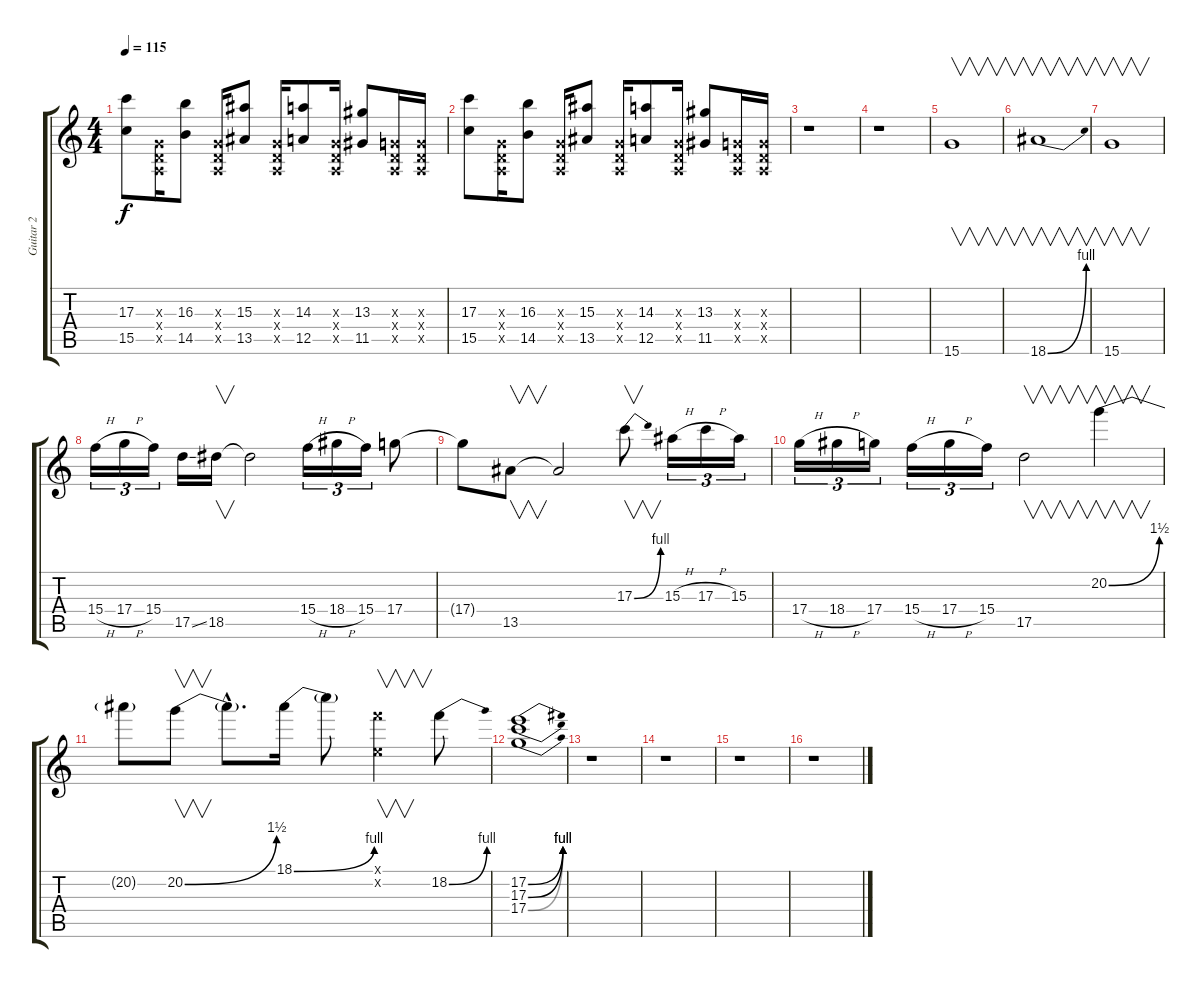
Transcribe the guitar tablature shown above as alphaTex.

\track ("Guitar 2" "Guitar 2") {instrument overdrivenguitar}
\staff {score tabs}
\tuning (E4 B3 G3 D3 A2 E2) {hide}
\ts (4 4)
\tempo 115
\clef g2
\ks c
(17.3 15.5).8{dy f} (0.3{x} 0.4{x} 0.5{x}).16 (16.3 14.5).8 (0.3{x} 0.4{x} 0.5{x}).16 (15.3 13.5).8 (0.3{x} 0.4{x} 0.5{x}).16 (14.3 12.5).8 (0.3{x} 0.4{x} 0.5{x}).16 (13.3 11.5).8 (0.3{x} 0.4{x} 0.5{x}).16 (0.3{x} 0.4{x} 0.5{x}).16 |
(17.3 15.5).8 (0.3{x} 0.4{x} 0.5{x}).16 (16.3 14.5).8 (0.3{x} 0.4{x} 0.5{x}).16 (15.3 13.5).8 (0.3{x} 0.4{x} 0.5{x}).16 (14.3 12.5).8 (0.3{x} 0.4{x} 0.5{x}).16 (13.3 11.5).8 (0.3{x} 0.4{x} 0.5{x}).16 (0.3{x} 0.4{x} 0.5{x}).16 |
r.1 |
r.1 |
15.6.1{v} |
18.6{be (bend 0 0 60 4)}.1{v} |
15.6.1{v} |
15.4{h}.16{tu (3 2)} 17.4{h}.16{tu (3 2)} 15.4.16{tu (3 2)} 17.5{ss}.16 18.5.16{v} 18.5{t}.2 15.4{h}.16{tu (3 2)} 18.4{h}.16{tu (3 2)} 15.4.16{tu (3 2)} 17.4.8 |
17.4{t}.8 13.5.8{v} 13.5{t}.2 17.3{be (bend 0 0 60 4)}.8{v} 15.3{h}.16{tu (3 2)} 17.3{h}.16{tu (3 2)} 15.3.16{tu (3 2)} |
17.4{h}.16{tu (3 2)} 18.4{h}.16{tu (3 2)} 17.4.16{tu (3 2)} 15.4{h}.16{tu (3 2)} 17.4{h}.16{tu (3 2)} 15.4.16{tu (3 2)} 17.5.2{v} 20.2{be (bend 0 0 60 6)}.4{v} |
20.2{t}.8 20.2{be (bend 0 0 60 6)}.8{v} 20.2{hac t}.8{d} 18.1{be (bend 0 0 60 4)}.16 18.1{t}.8 (0.1{x} 18.2{x}).4{v} 18.2{be (bend 0 0 60 4)}.8 |
(17.2{be (bend 0 0 60 4)} 17.3{be (bend 0 0 60 4)} 17.4{be (bend 0 0 60 4)}).1 |
r.1 |
r.1 |
r.1 |
r.1
